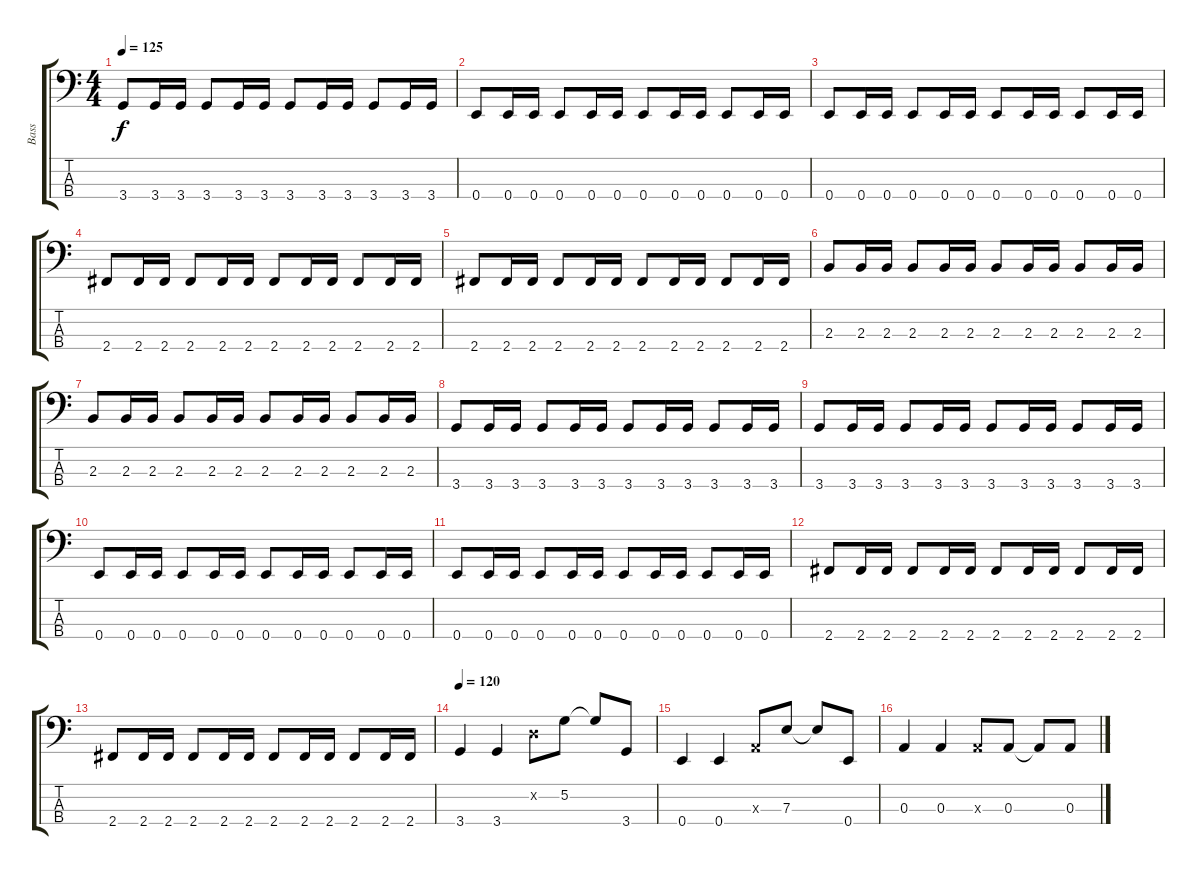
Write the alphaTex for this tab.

\track ("Bass" "Bass") {instrument electricbassfinger}
\staff {score tabs}
\tuning (G2 D2 A1 E1) {hide}
\ts (4 4)
\tempo 125
\clef f4
\ks c
3.4.8{dy f} 3.4.16 3.4.16 3.4.8 3.4.16 3.4.16 3.4.8 3.4.16 3.4.16 3.4.8 3.4.16 3.4.16 |
0.4.8 0.4.16 0.4.16 0.4.8 0.4.16 0.4.16 0.4.8 0.4.16 0.4.16 0.4.8 0.4.16 0.4.16 |
0.4.8 0.4.16 0.4.16 0.4.8 0.4.16 0.4.16 0.4.8 0.4.16 0.4.16 0.4.8 0.4.16 0.4.16 |
2.4.8 2.4.16 2.4.16 2.4.8 2.4.16 2.4.16 2.4.8 2.4.16 2.4.16 2.4.8 2.4.16 2.4.16 |
2.4.8 2.4.16 2.4.16 2.4.8 2.4.16 2.4.16 2.4.8 2.4.16 2.4.16 2.4.8 2.4.16 2.4.16 |
2.3.8 2.3.16 2.3.16 2.3.8 2.3.16 2.3.16 2.3.8 2.3.16 2.3.16 2.3.8 2.3.16 2.3.16 |
2.3.8 2.3.16 2.3.16 2.3.8 2.3.16 2.3.16 2.3.8 2.3.16 2.3.16 2.3.8 2.3.16 2.3.16 |
3.4.8 3.4.16 3.4.16 3.4.8 3.4.16 3.4.16 3.4.8 3.4.16 3.4.16 3.4.8 3.4.16 3.4.16 |
3.4.8 3.4.16 3.4.16 3.4.8 3.4.16 3.4.16 3.4.8 3.4.16 3.4.16 3.4.8 3.4.16 3.4.16 |
0.4.8 0.4.16 0.4.16 0.4.8 0.4.16 0.4.16 0.4.8 0.4.16 0.4.16 0.4.8 0.4.16 0.4.16 |
0.4.8 0.4.16 0.4.16 0.4.8 0.4.16 0.4.16 0.4.8 0.4.16 0.4.16 0.4.8 0.4.16 0.4.16 |
2.4.8 2.4.16 2.4.16 2.4.8 2.4.16 2.4.16 2.4.8 2.4.16 2.4.16 2.4.8 2.4.16 2.4.16 |
2.4.8 2.4.16 2.4.16 2.4.8 2.4.16 2.4.16 2.4.8 2.4.16 2.4.16 2.4.8 2.4.16 2.4.16 |
\tempo 120
3.4.4 3.4.4 0.2{x}.8 5.2.8 5.2{t}.8 3.4.8 |
0.4.4 0.4.4 0.3{x}.8 7.3.8 7.3{t}.8 0.4.8 |
0.3.4 0.3.4 0.3{x}.8 0.3.8 0.3{t}.8 0.3.8
